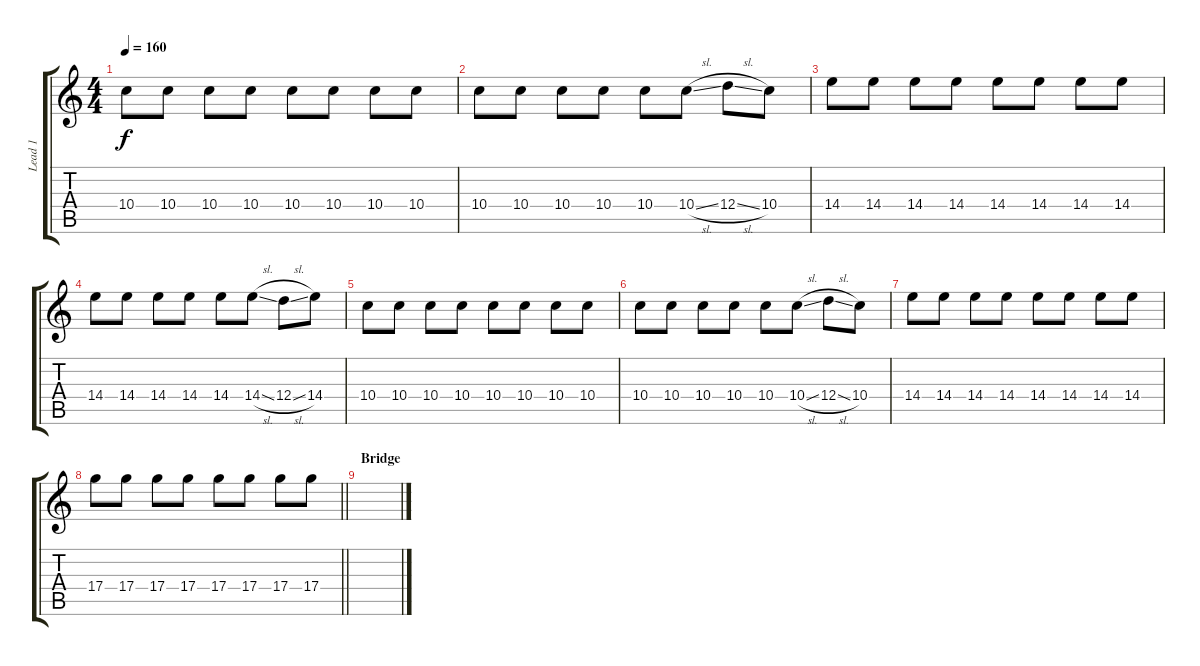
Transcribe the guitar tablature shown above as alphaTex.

\track ("Lead 1" "Lead 1") {instrument overdrivenguitar}
\staff {score tabs}
\tuning (E4 B3 G3 D3 A2 D2) {hide}
\ts (4 4)
\tempo 160
\clef g2
\ks c
10.4.8{dy f} 10.4.8 10.4.8 10.4.8 10.4.8 10.4.8 10.4.8 10.4.8 |
10.4.8 10.4.8 10.4.8 10.4.8 10.4.8 10.4{sl}.8 12.4{sl}.8 10.4.8 |
14.4.8 14.4.8 14.4.8 14.4.8 14.4.8 14.4.8 14.4.8 14.4.8 |
14.4.8 14.4.8 14.4.8 14.4.8 14.4.8 14.4{sl}.8 12.4{sl}.8 14.4.8 |
10.4.8 10.4.8 10.4.8 10.4.8 10.4.8 10.4.8 10.4.8 10.4.8 |
10.4.8 10.4.8 10.4.8 10.4.8 10.4.8 10.4{sl}.8 12.4{sl}.8 10.4.8 |
14.4.8 14.4.8 14.4.8 14.4.8 14.4.8 14.4.8 14.4.8 14.4.8 |
\barLineRight lightlight
17.4.8 17.4.8 17.4.8 17.4.8 17.4.8 17.4.8 17.4.8 17.4.8 |
\section ("" "Bridge")
